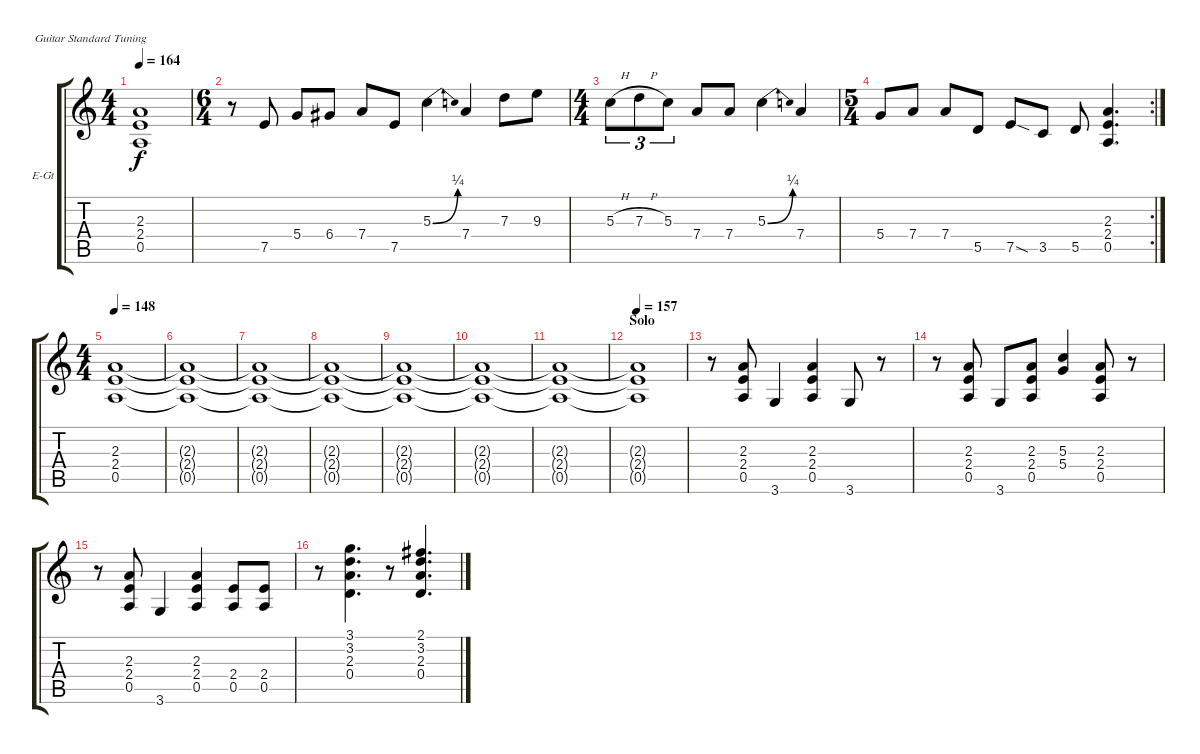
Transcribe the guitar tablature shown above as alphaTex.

\defaultSystemsLayout 4
\bracketExtendMode groupsimilarinstruments
\firstSystemTrackNameOrientation horizontal
\otherSystemsTrackNameOrientation horizontal
\track ("Electric Guitar 1" "E-Gt") {instrument electricguitarclean}
\staff {score tabs}
\tuning (E4 B3 G3 D3 A2 E2)
\ts (4 4)
\tempo 164
\clef g2
\ks c
(0.5{t} 2.4{t} 2.3{t}).1{dy f} |
\ts (6 4)
r.8 7.5.8 5.4.8 6.4.8 7.4.8 7.5.8 5.3{be (bend 0 0 60 1)}.4 7.4.4 7.3.8 9.3.8 |
\ts (4 4)
5.3{h}.8{tu (3 2)} 7.3{h}.8{tu (3 2)} 5.3.8{tu (3 2)} 7.4.8 7.4.8 5.3{be (bend 0 0 60 1)}.4 7.4.4 |
\rc 2
\ts (5 4)
5.4.8 7.4.8 7.4.8 5.5.8 7.5{sod}.8 3.5.8 5.5.8 (0.5 2.4 2.3).4{d} |
\ts (4 4)
\tempo 148
(2.3 2.4 0.5).1 |
(2.3{t} 2.4{t} 0.5{t}).1 |
(2.3{t} 2.4{t} 0.5{t}).1 |
(2.3{t} 2.4{t} 0.5{t}).1 |
(2.3{t} 2.4{t} 0.5{t}).1 |
(2.3{t} 2.4{t} 0.5{t}).1 |
(2.3{t} 2.4{t} 0.5{t}).1 |
\section ("" "Solo")
\tempo 157
(2.3{t} 2.4{t} 0.5{t}).1 |
r.8 (2.3 2.4 0.5).8 3.6.4 (2.3 2.4 0.5).4 3.6.8 r.8 |
r.8 (0.5 2.4 2.3).8 3.6.8 (2.4 0.5 2.3).8 (5.4 5.3).4 (2.3 2.4 0.5).8 r.8 |
r.8 (2.3 2.4 0.5).8 3.6.4 (2.3 2.4 0.5).4 (2.4 0.5).8 (2.4 0.5).8 |
r.8 (3.1 3.2 2.3 0.4).4{d} r.8 (2.1 3.2 2.3 0.4).4{d}
